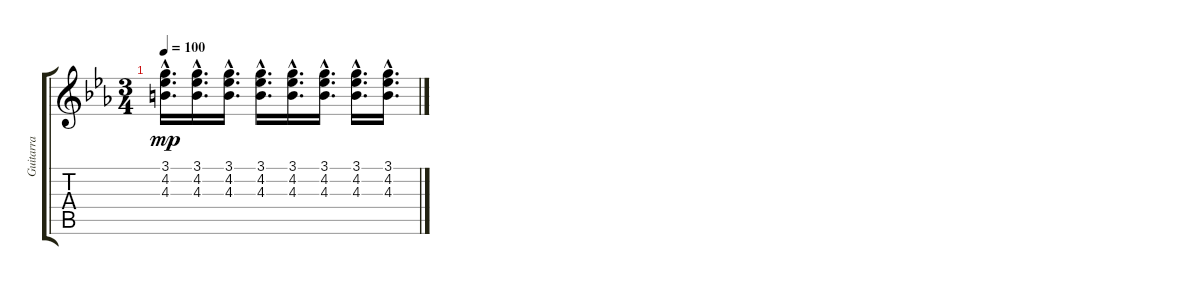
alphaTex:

\track ("Guitarra" "Guitarra") {instrument acousticguitarsteel}
\staff {score tabs}
\tuning (E4 B3 G3 D3 A2 E2) {hide}
\ts (3 4)
\tempo 100
\clef g2
\ks eb
(3.1{hac} 4.2{hac} 4.3{hac}).16{d dy mp} (3.1{hac} 4.2{hac} 4.3{hac}).16{d} (3.1{hac} 4.2{hac} 4.3{hac}).16{d} (3.1{hac} 4.2{hac} 4.3{hac}).16{d} (3.1{hac} 4.2{hac} 4.3{hac}).16{d} (3.1{hac} 4.2{hac} 4.3{hac}).16{d} (3.1{hac} 4.2{hac} 4.3{hac}).16{d} (3.1{hac} 4.2{hac} 4.3{hac}).16{d}
